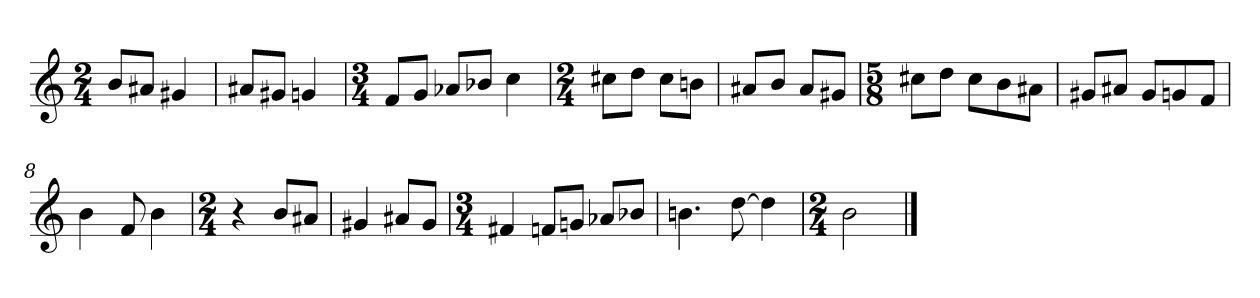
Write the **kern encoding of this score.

**kern
*part1
*staff1
*clefG2
*k[]
*M2/4
=1
8b/L
8a#X/J
4g#X/
=2
8a#X/L
8g#X/J
4gn/
=3
*M3/4
8f/L
8g/J
8a-X/L
8b-X/J
4cc\
=4
*M2/4
8cc#X\L
8dd\J
8cc#\L
8bn\J
=5
8a#X/L
8b/J
8a#/L
8g#X/J
=6
*M5/8
8cc#X\L
8dd\J
8cc#\L
8b\
8a#X\J
=7
8g#X/L
8a#X/J
8g#/L
8gn/
8f/J
=8
4b\
8f/
4b\
=9
*M2/4
4r
8b/L
8a#X/J
=10
4g#X/
8a#X/L
8g#/J
=11
*M3/4
4f#X/
8fn/L
8gn/J
8a-X/L
8b-X/J
=12
4.bn\
[8dd\
4dd\]
=13
*M2/4
2b\
==
*-
